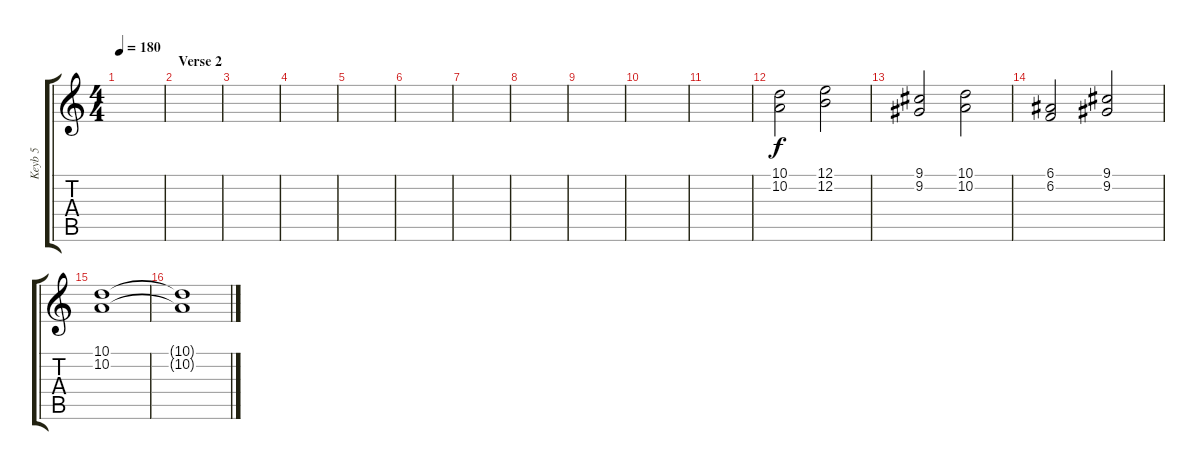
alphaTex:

\track ("Keyb 5" "Keyb 5") {instrument churchorgan}
\staff {score tabs}
\tuning (E4 B3 G3 D3 A2 E2) {hide}
\ts (4 4)
\tempo 180
\clef g2
\ks c
|
\section ("" "Verse 2")
|
|
|
|
|
|
|
|
|
|
(10.1 10.2).2 (12.1 12.2).2 |
(9.1 9.2).2 (10.1 10.2).2 |
(6.1 6.2).2 (9.1 9.2).2 |
(10.1 10.2).1 |
(10.1{t} 10.2{t}).1
